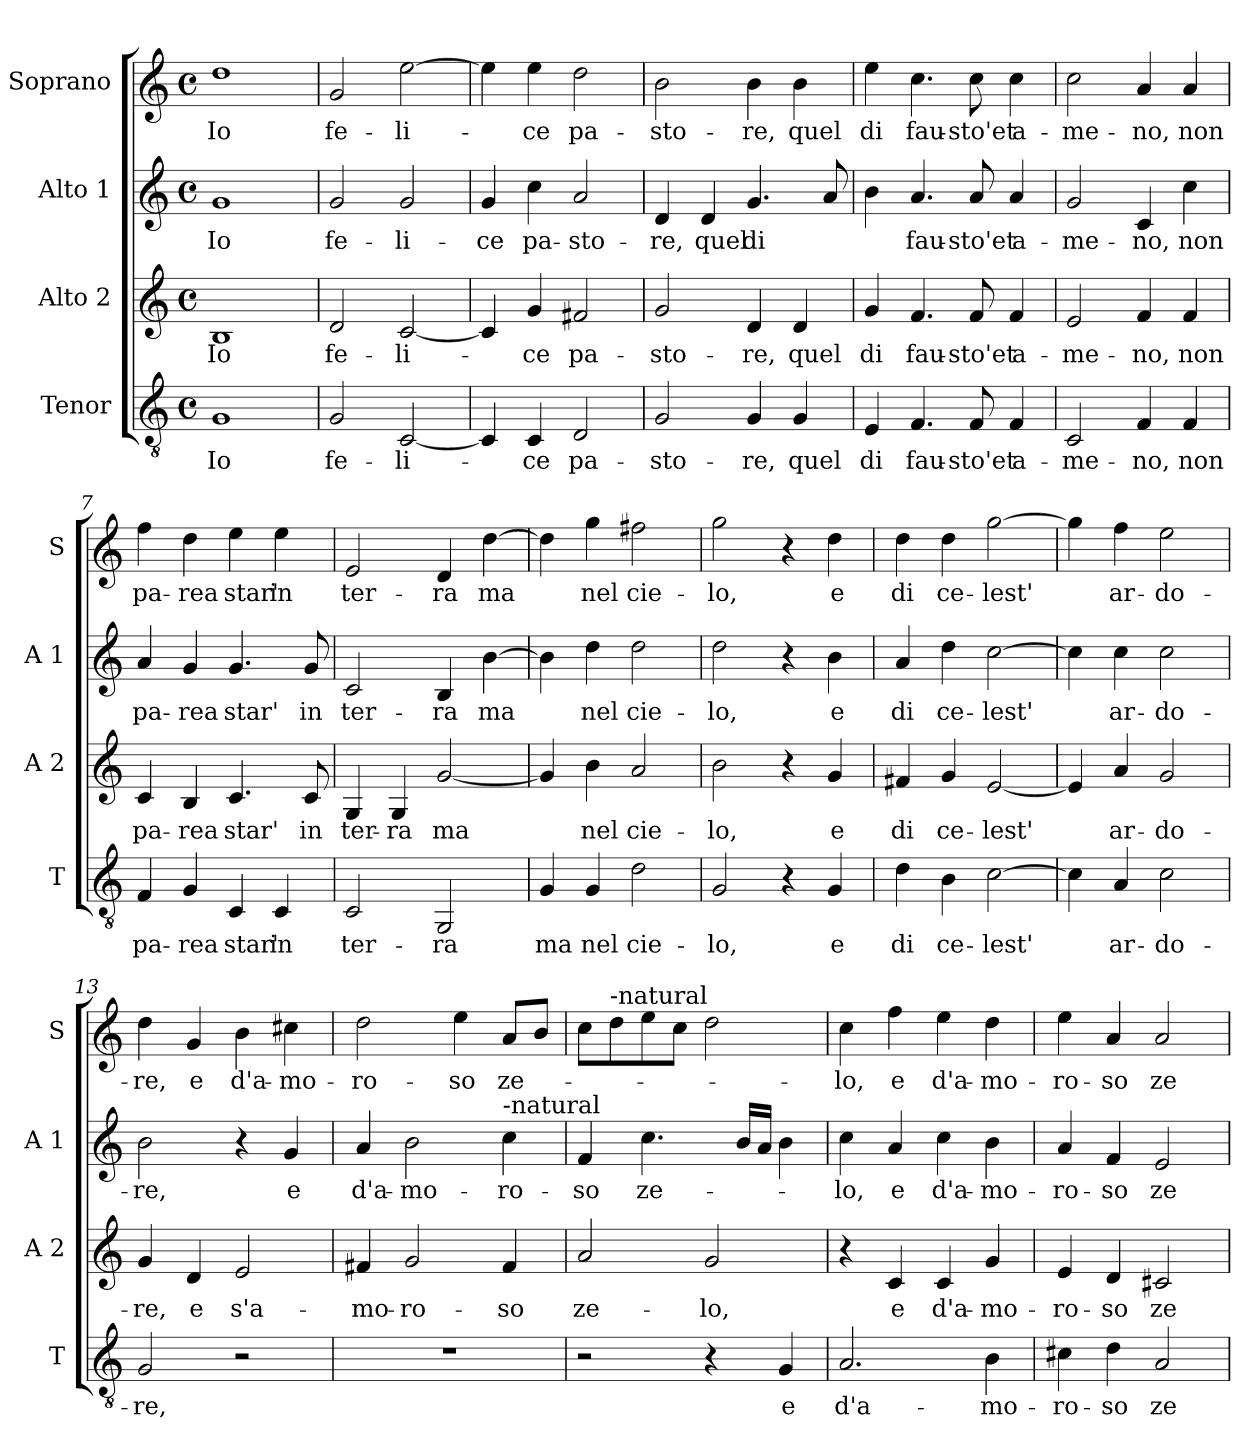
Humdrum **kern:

**kern	**text	**kern	**text	**kern	**text	**kern	**text
*part4	*part4	*part3	*part3	*part2	*part2	*part1	*part1
*staff4	*staff4	*staff3	*staff3	*staff2	*staff2	*staff1	*staff1
*I"Tenor	*	*I"Alto 2	*	*I"Alto 1	*	*I"Soprano	*
*I'T	*	*I'A 2	*	*I'A 1	*	*I'S	*
*clefGv2	*	*clefG2	*	*clefG2	*	*clefG2	*
*k[]	*	*k[]	*	*k[]	*	*k[]	*
*C:	*	*C:	*	*C:	*	*C:	*
*M4/4	*	*M4/4	*	*M4/4	*	*M4/4	*
*met(c)	*	*met(c)	*	*met(c)	*	*met(c)	*
=1	=1	=1	=1	=1	=1	=1	=1
!	!LO:LY:b	!	!LO:LY:b	!	!LO:LY:b	!	!LO:LY:b
1G	Io	1B	Io	1g	Io	1dd	Io
=2	=2	=2	=2	=2	=2	=2	=2
!	!LO:LY:b	!	!LO:LY:b	!	!LO:LY:b	!	!LO:LY:b
2G/	fe-	2d/	fe-	2g/	fe-	2g/	fe-
!	!LO:LY:b	!	!LO:LY:b	!	!LO:LY:b	!	!LO:LY:b
[2C/	-li-	[2c/	-li-	2g/	-li-	[2ee\	-li-
=3	=3	=3	=3	=3	=3	=3	=3
!	!	!	!	!	!LO:LY:b	!	!
4C/]	.	4c/]	.	4g/	-ce	4ee\]	.
!	!LO:LY:b	!	!LO:LY:b	!	!LO:LY:b	!	!LO:LY:b
4C/	-ce	4g/	-ce	4cc\	pa-	4ee\	-ce
!	!LO:LY:b	!	!LO:LY:b	!	!LO:LY:b	!	!LO:LY:b
2D/	pa-	2f#X/	pa-	2a/	-sto-	2dd\	pa-
=4	=4	=4	=4	=4	=4	=4	=4
!	!LO:LY:b	!	!LO:LY:b	!	!LO:LY:b	!	!LO:LY:b
2G/	-sto-	2g/	-sto-	4d/	-re,	2b\	-sto-
!	!	!	!	!	!LO:LY:b	!	!
.	.	.	.	4d/	quel	.	.
!	!LO:LY:b	!	!LO:LY:b	!	!LO:LY:b	!	!LO:LY:b
4G/	-re,	4d/	-re,	4.g/	di	4b\	-re,
!	!LO:LY:b	!	!LO:LY:b	!	!	!	!LO:LY:b
4G/	quel	4d/	quel	.	.	4b\	quel
.	.	.	.	8a/	.	.	.
=5	=5	=5	=5	=5	=5	=5	=5
!	!LO:LY:b	!	!LO:LY:b	!	!	!	!LO:LY:b
4E/	di	4g/	di	4b\	.	4ee\	di
!	!LO:LY:b	!	!LO:LY:b	!	!LO:LY:b	!	!LO:LY:b
4.F/	fau-	4.f/	fau-	4.a/	fau-	4.cc\	fau-
!	!LO:LY:b	!	!LO:LY:b	!	!LO:LY:b	!	!LO:LY:b
8F/	-sto'et	8f/	-sto'et	8a/	-sto'et	8cc\	-sto'et
!	!LO:LY:b	!	!LO:LY:b	!	!LO:LY:b	!	!LO:LY:b
4F/	a-	4f/	a-	4a/	a-	4cc\	a-
!!LO:LB:g=z
=6	=6	=6	=6	=6	=6	=6	=6
!	!LO:LY:b	!	!LO:LY:b	!	!LO:LY:b	!	!LO:LY:b
2C/	-me-	2e/	-me-	2g/	-me-	2cc\	-me-
!	!LO:LY:b	!	!LO:LY:b	!	!LO:LY:b	!	!LO:LY:b
4F/	-no,	4f/	-no,	4c/	-no,	4a/	-no,
!	!LO:LY:b	!	!LO:LY:b	!	!LO:LY:b	!	!LO:LY:b
4F/	non	4f/	non	4cc\	non	4a/	non
=7	=7	=7	=7	=7	=7	=7	=7
!	!LO:LY:b	!	!LO:LY:b	!	!LO:LY:b	!	!LO:LY:b
4F/	pa-	4c/	pa-	4a/	pa-	4ff\	pa-
!	!LO:LY:b	!	!LO:LY:b	!	!LO:LY:b	!	!LO:LY:b
4G/	-rea	4B/	-rea	4g/	-rea	4dd\	-rea
!	!LO:LY:b	!	!LO:LY:b	!	!LO:LY:b	!	!LO:LY:b
4C/	star'	4.c/	star'	4.g/	star'	4ee\	star'
!	!LO:LY:b	!	!	!	!	!	!LO:LY:b
4C/	in	.	.	.	.	4ee\	in
!	!	!	!LO:LY:b	!	!LO:LY:b	!	!
.	.	8c/	in	8g/	in	.	.
=8	=8	=8	=8	=8	=8	=8	=8
!	!LO:LY:b	!	!LO:LY:b	!	!LO:LY:b	!	!LO:LY:b
2C/	ter-	4G/	ter-	2c/	ter-	2e/	ter-
!	!	!	!LO:LY:b	!	!	!	!
.	.	4G/	-ra	.	.	.	.
!	!LO:LY:b	!	!LO:LY:b	!	!LO:LY:b	!	!LO:LY:b
2GG/	-ra	[2g/	ma	4B/	-ra	4d/	-ra
!	!	!	!	!	!LO:LY:b	!	!LO:LY:b
.	.	.	.	[4b\	ma	[4dd\	ma
=9	=9	=9	=9	=9	=9	=9	=9
!	!LO:LY:b	!	!	!	!	!	!
4G/	ma	4g/]	.	4b\]	.	4dd\]	.
!	!LO:LY:b	!	!LO:LY:b	!	!LO:LY:b	!	!LO:LY:b
4G/	nel	4b\	nel	4dd\	nel	4gg\	nel
!	!LO:LY:b	!	!LO:LY:b	!	!LO:LY:b	!	!LO:LY:b
2d\	cie-	2a/	cie-	2dd\	cie-	2ff#X\	cie-
=10	=10	=10	=10	=10	=10	=10	=10
!	!LO:LY:b	!	!LO:LY:b	!	!LO:LY:b	!	!LO:LY:b
2G/	-lo,	2b\	-lo,	2dd\	-lo,	2gg\	-lo,
4r	.	4r	.	4r	.	4r	.
!	!LO:LY:b	!	!LO:LY:b	!	!LO:LY:b	!	!LO:LY:b
4G/	e	4g/	e	4b\	e	4dd\	e
=11	=11	=11	=11	=11	=11	=11	=11
!	!LO:LY:b	!	!LO:LY:b	!	!LO:LY:b	!	!LO:LY:b
4d\	di	4f#X/	di	4a/	di	4dd\	di
!	!LO:LY:b	!	!LO:LY:b	!	!LO:LY:b	!	!LO:LY:b
4B\	ce-	4g/	ce-	4dd\	ce-	4dd\	ce-
!	!LO:LY:b	!	!LO:LY:b	!	!LO:LY:b	!	!LO:LY:b
[2c\	-lest'	[2e/	-lest'	[2cc\	-lest'	[2gg\	-lest'
!!LO:LB:g=z
=12	=12	=12	=12	=12	=12	=12	=12
4c\]	.	4e/]	.	4cc\]	.	4gg\]	.
!	!LO:LY:b	!	!LO:LY:b	!	!LO:LY:b	!	!LO:LY:b
4A/	ar-	4a/	ar-	4cc\	ar-	4ff\	ar-
!	!LO:LY:b	!	!LO:LY:b	!	!LO:LY:b	!	!LO:LY:b
2c\	-do-	2g/	-do-	2cc\	-do-	2ee\	-do-
=13	=13	=13	=13	=13	=13	=13	=13
!	!LO:LY:b	!	!LO:LY:b	!	!LO:LY:b	!	!LO:LY:b
2G/	-re,	4g/	-re,	2b\	-re,	4dd\	-re,
!	!	!	!LO:LY:b	!	!	!	!LO:LY:b
.	.	4d/	e	.	.	4g/	e
!	!	!	!LO:LY:b	!	!	!	!LO:LY:b
2r	.	2e/	s'a-	4r	.	4b\	d'a-
!	!	!	!	!	!LO:LY:b	!	!LO:LY:b
.	.	.	.	4g/	e	4cc#X\	-mo-
=14	=14	=14	=14	=14	=14	=14	=14
!	!	!	!LO:LY:b	!	!LO:LY:b	!	!LO:LY:b
1r	.	4f#X/	-mo-	4a/	d'a-	2dd\	-ro-
!	!	!	!LO:LY:b	!	!LO:LY:b	!	!
.	.	2g/	-ro-	2b\	-mo-	.	.
!	!	!	!	!	!	!	!LO:LY:b
.	.	.	.	.	.	4ee\	-so
!	!	!	!	!LO:TX:a:t=-natural	!	!	!
!	!	!	!LO:LY:b	!	!LO:LY:b	!	!LO:LY:b
.	.	4f#/	-so	4cc\	-ro-	8a/L	ze-
.	.	.	.	.	.	8b/J	.
=15	=15	=15	=15	=15	=15	=15	=15
!	!	!	!LO:LY:b	!	!LO:LY:b	!	!
2r	.	2a/	ze-	4f/	-so	8cc\L	.
!	!	!	!	!	!	!LO:TX:a:t=-natural	!
.	.	.	.	.	.	8dd\	.
!	!	!	!	!	!LO:LY:b	!	!
.	.	.	.	4.cc\	ze-	8ee\	.
.	.	.	.	.	.	8cc\J	.
!	!	!	!LO:LY:b	!	!	!	!
4r	.	2g/	-lo,	.	.	2dd\	.
.	.	.	.	16b/LL	.	.	.
.	.	.	.	16a/JJ	.	.	.
!	!LO:LY:b	!	!	!	!	!	!
4G/	e	.	.	4b\	.	.	.
=16	=16	=16	=16	=16	=16	=16	=16
!	!LO:LY:b	!	!	!	!LO:LY:b	!	!LO:LY:b
2.A/	d'a-	4r	.	4cc\	-lo,	4cc\	-lo,
!	!	!	!LO:LY:b	!	!LO:LY:b	!	!LO:LY:b
.	.	4c/	e	4a/	e	4ff\	e
!	!	!	!LO:LY:b	!	!LO:LY:b	!	!LO:LY:b
.	.	4c/	d'a-	4cc\	d'a-	4ee\	d'a-
!	!LO:LY:b	!	!LO:LY:b	!	!LO:LY:b	!	!LO:LY:b
4B\	-mo-	4g/	-mo-	4b\	-mo-	4dd\	-mo-
=17	=17	=17	=17	=17	=17	=17	=17
!	!LO:LY:b	!	!LO:LY:b	!	!LO:LY:b	!	!LO:LY:b
4c#X\	-ro-	4e/	-ro-	4a/	-ro-	4ee\	-ro-
!	!LO:LY:b	!	!LO:LY:b	!	!LO:LY:b	!	!LO:LY:b
4d\	-so	4d/	-so	4f/	-so	4a/	-so
!	!LO:LY:b	!	!LO:LY:b	!	!LO:LY:b	!	!LO:LY:b
2A/	ze-	2c#X/	ze-	2e/	ze-	2a/	ze-
=	=	=	=	=	=	=	=
*-	*-	*-	*-	*-	*-	*-	*-
